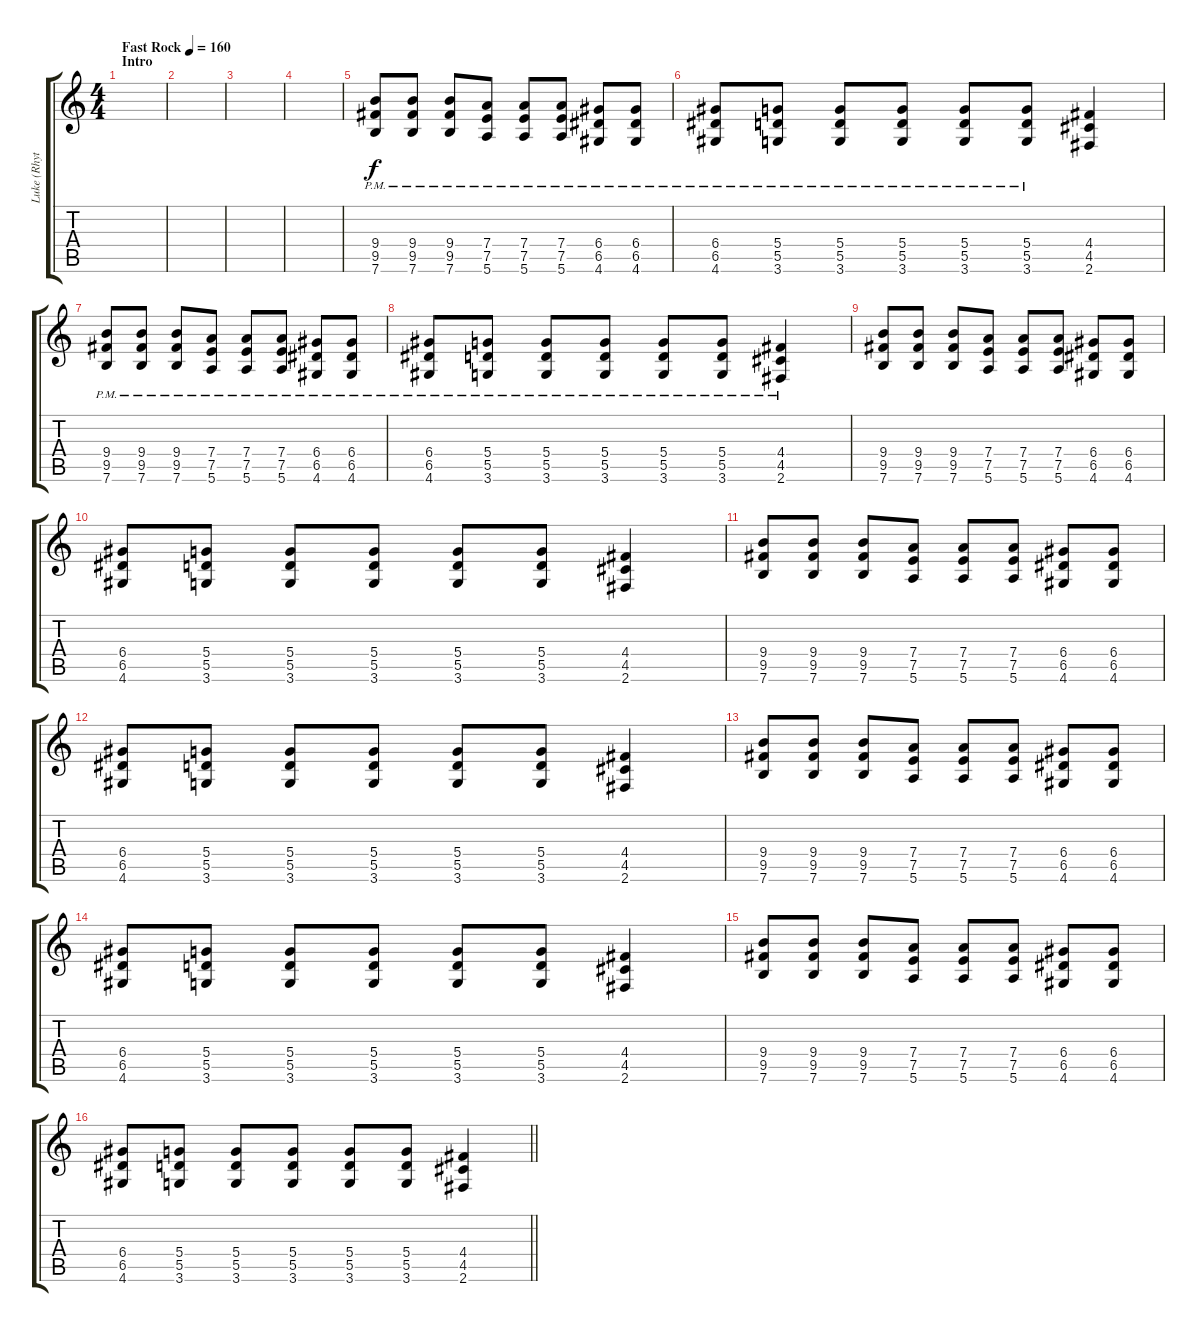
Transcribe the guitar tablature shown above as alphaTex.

\track ("Luke (Rhythm Guitar)" "Luke (Rhyt") {instrument distortionguitar}
\staff {score tabs}
\tuning (E4 B3 G3 D3 A2 E2) {hide}
\ts (4 4)
\section ("" "Intro")
\tempo (160 "Fast Rock")
\clef g2
\ks c
|
|
|
|
(9.4 9.5 7.6{pm}).8 (9.4 9.5 7.6{pm}).8 (9.4 9.5 7.6{pm}).8 (7.4 7.5 5.6{pm}).8 (7.4 7.5 5.6{pm}).8 (7.4 7.5 5.6{pm}).8 (6.4 6.5 4.6{pm}).8 (6.4 6.5 4.6{pm}).8 |
(6.4 6.5 4.6{pm}).8 (5.4 5.5 3.6{pm}).8 (5.4 5.5 3.6{pm}).8 (5.4 5.5 3.6{pm}).8 (5.4 5.5 3.6{pm}).8 (5.4 5.5 3.6{pm}).8 (4.4 4.5 2.6).4 |
(9.4 9.5 7.6{pm}).8 (9.4 9.5 7.6{pm}).8 (9.4 9.5 7.6{pm}).8 (7.4 7.5 5.6{pm}).8 (7.4 7.5 5.6{pm}).8 (7.4 7.5 5.6{pm}).8 (6.4 6.5 4.6{pm}).8 (6.4 6.5 4.6{pm}).8 |
(6.4 6.5 4.6{pm}).8 (5.4 5.5 3.6{pm}).8 (5.4 5.5 3.6{pm}).8 (5.4 5.5 3.6{pm}).8 (5.4 5.5 3.6{pm}).8 (5.4 5.5 3.6{pm}).8 (4.4 4.5 2.6{pm}).4 |
(9.4 9.5 7.6).8 (9.4 9.5 7.6).8 (9.4 9.5 7.6).8 (7.4 7.5 5.6).8 (7.4 7.5 5.6).8 (7.4 7.5 5.6).8 (6.4 6.5 4.6).8 (6.4 6.5 4.6).8 |
(6.4 6.5 4.6).8 (5.4 5.5 3.6).8 (5.4 5.5 3.6).8 (5.4 5.5 3.6).8 (5.4 5.5 3.6).8 (5.4 5.5 3.6).8 (4.4 4.5 2.6).4 |
(9.4 9.5 7.6).8 (9.4 9.5 7.6).8 (9.4 9.5 7.6).8 (7.4 7.5 5.6).8 (7.4 7.5 5.6).8 (7.4 7.5 5.6).8 (6.4 6.5 4.6).8 (6.4 6.5 4.6).8 |
(6.4 6.5 4.6).8 (5.4 5.5 3.6).8 (5.4 5.5 3.6).8 (5.4 5.5 3.6).8 (5.4 5.5 3.6).8 (5.4 5.5 3.6).8 (4.4 4.5 2.6).4 |
(9.4 9.5 7.6).8 (9.4 9.5 7.6).8 (9.4 9.5 7.6).8 (7.4 7.5 5.6).8 (7.4 7.5 5.6).8 (7.4 7.5 5.6).8 (6.4 6.5 4.6).8 (6.4 6.5 4.6).8 |
(6.4 6.5 4.6).8 (5.4 5.5 3.6).8 (5.4 5.5 3.6).8 (5.4 5.5 3.6).8 (5.4 5.5 3.6).8 (5.4 5.5 3.6).8 (4.4 4.5 2.6).4 |
(9.4 9.5 7.6).8 (9.4 9.5 7.6).8 (9.4 9.5 7.6).8 (7.4 7.5 5.6).8 (7.4 7.5 5.6).8 (7.4 7.5 5.6).8 (6.4 6.5 4.6).8 (6.4 6.5 4.6).8 |
\barLineRight lightlight
(6.4 6.5 4.6).8 (5.4 5.5 3.6).8 (5.4 5.5 3.6).8 (5.4 5.5 3.6).8 (5.4 5.5 3.6).8 (5.4 5.5 3.6).8 (4.4 4.5 2.6).4
